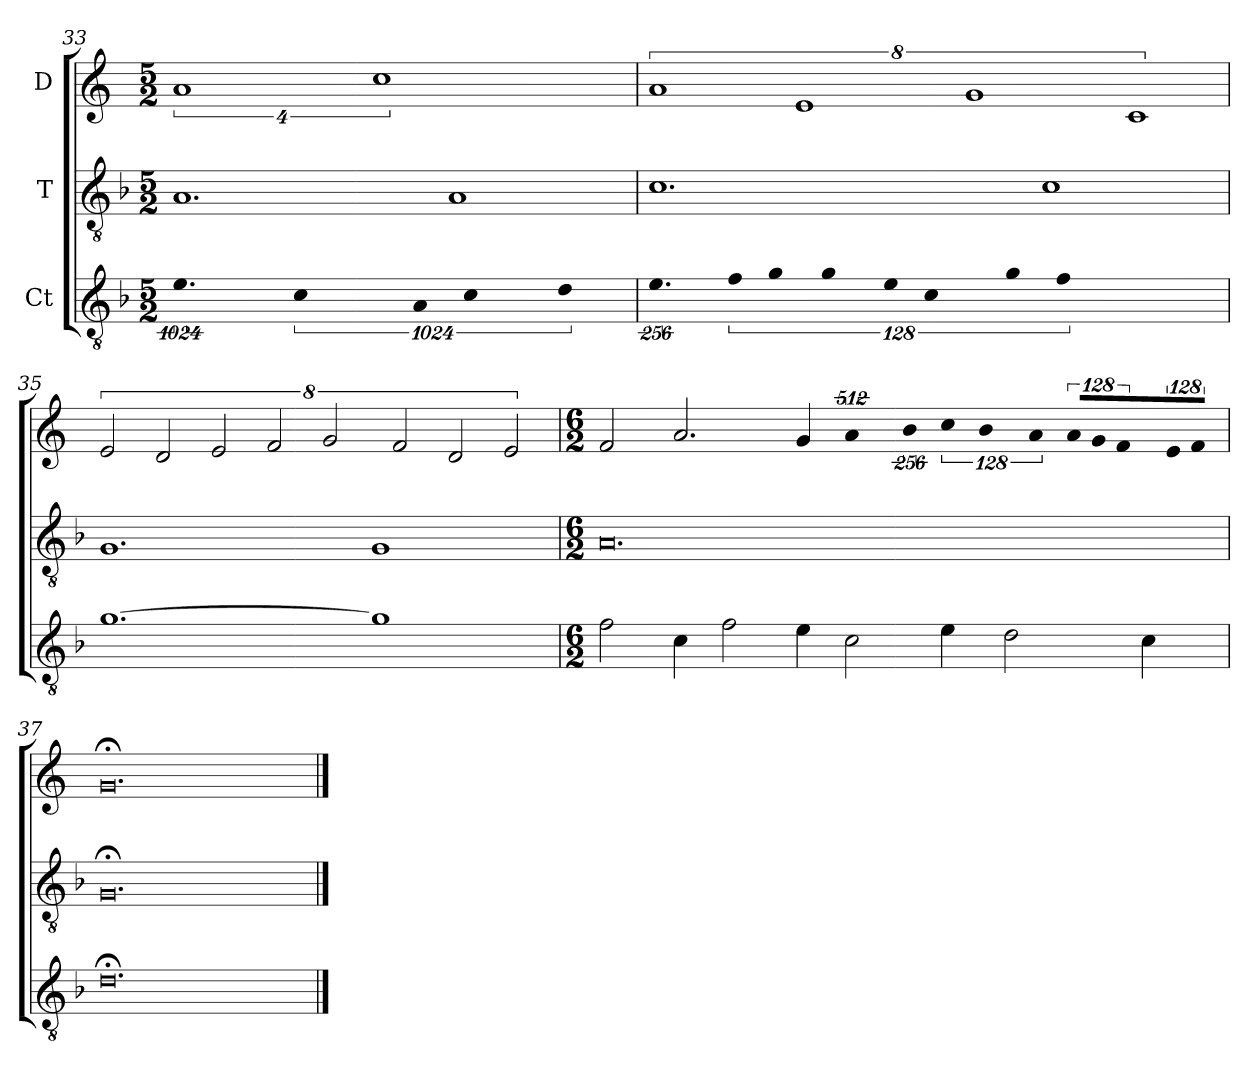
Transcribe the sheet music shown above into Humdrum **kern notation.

**kern	**kern	**kern
*part3	*part2	*part1
*staff3	*staff2	*staff1
*I"Ct	*I"T	*I"D
*clefGv2	*clefGv2	*clefG2
*ITrd7c12	*ITrd7c12	*
*k[b-]	*k[b-]	*k[]
*F:	*F:	*C:
*M5/2	*M5/2	*M5/2
=33	=33	=33
!LO:N:vis=1.	!	!
1024%853Ei\	1.AAi/	4%5ai/
!LO:N:vis=1	!	!
1024%569Ci\	.	.
.	.	4%5cci\
!LO:N:vis=2	!	!
256%71AAi/	.	.
.	1AAi/	.
!LO:N:vis=1	!	!
1024%569Ci\	.	.
!LO:N:vis=2	!	!
1024%285Di\	.	.
=34	=34	=34
!LO:N:vis=2.	!	!
512%213Ei\	1.Ci\	8%5ai/
!LO:N:vis=4	!	!
512%71Fi\	.	.
!LO:N:vis=2	!	!
1024%285Gi\	.	.
.	.	8%5ei/
!LO:N:vis=2	!	!
256%71Gi\	.	.
!LO:N:vis=2	!	!
1024%285Ei\	.	.
.	.	8%5gi/
!LO:N:vis=2	!	!
256%71Ci\	.	.
.	1Ci\	.
!LO:N:vis=1	!	!
1024%569Gi\	.	.
.	.	8%5ci/
!LO:N:vis=2	!	!
1024%285Fi\	.	.
!!LO:LB:g=z
=35	=35	=35
[1.Gi\	1.GGi/	16%5ei/
.	.	16%5di/
.	.	16%5ei/
.	.	16%5fi/
.	.	16%5gi/
1Gi\]	1GGi/	.
.	.	16%5fi/
.	.	16%5di/
.	.	16%5ei/
=36	=36	=36
*M6/2	*M6/2	*M6/2
2Fi\	0.AAi/	2fi/
4Ci\	.	2.ai/
2Fi\	.	.
4Ei\	.	4gi/
!	!	!LO:N:vis=2
2Ci\	.	1024%341ai/
!	!	!LO:N:vis=4
.	.	1024%171bi\
!	!	!LO:N:vis=4
4Ei\	.	512%85cci\
!	!	!LO:N:vis=4
.	.	1024%171bi\
2Di\	.	.
!	!	!LO:N:vis=4
.	.	1024%171ai/
!	!	!LO:N:vis=8
.	.	1024%85ai/L
!	!	!LO:N:vis=8
.	.	1024%85gi/
!	!	!LO:N:vis=8
.	.	512%43fi/
!	!	!LO:N:vis=8
4Ci\	.	1024%85ei/J
!	!	!LO:N:vis=4
.	.	1024%171fi/
=37	=37	=37
0.D;i\	0.GG;i/	0.g;i/
==	==	==
*-	*-	*-
